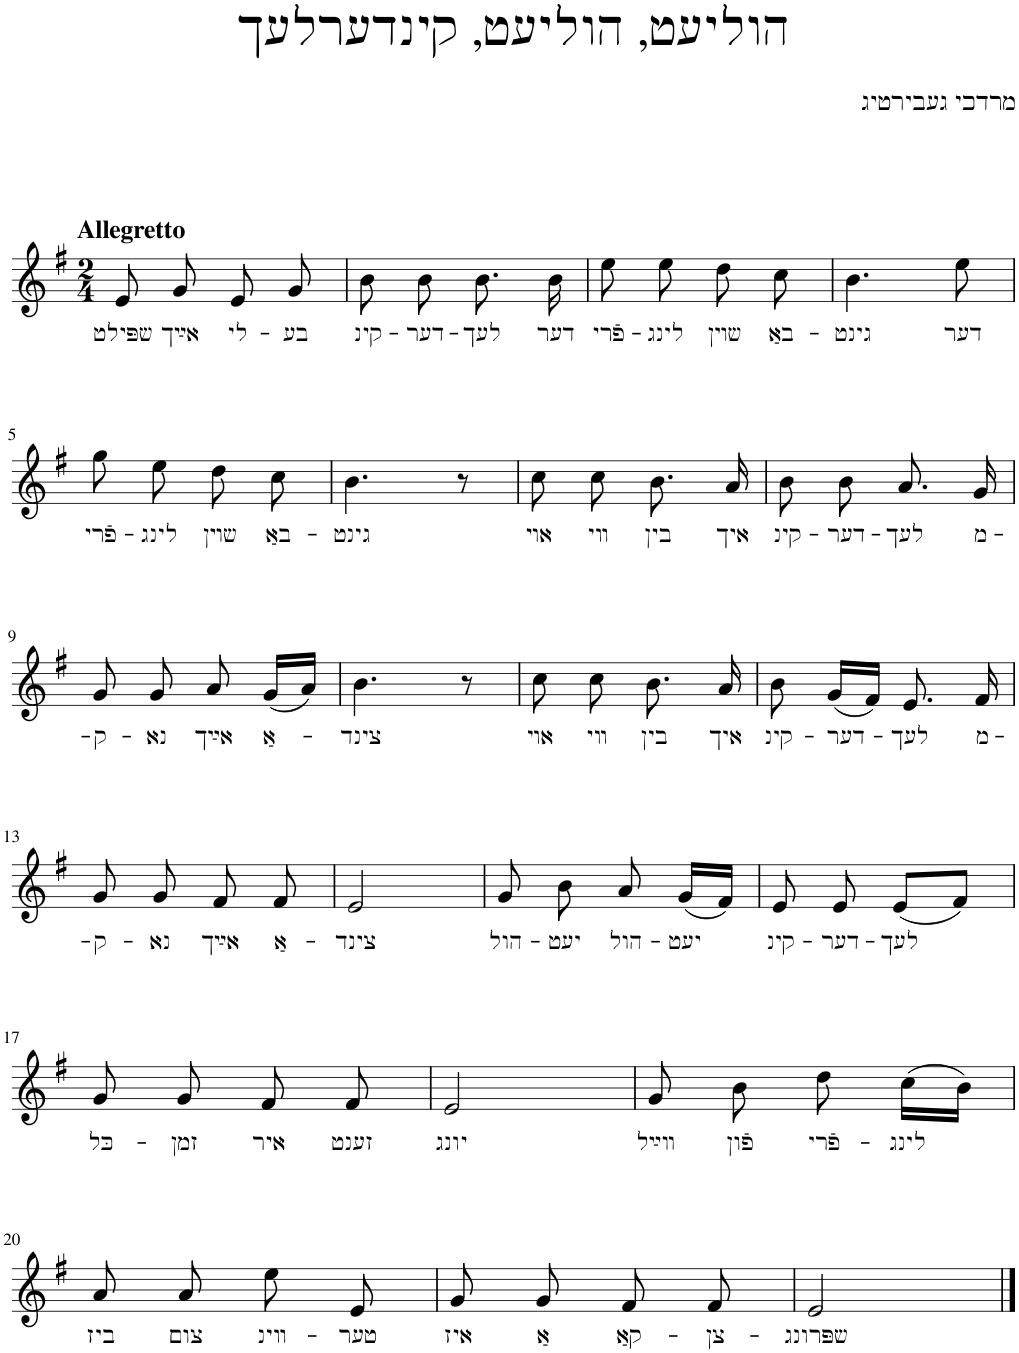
**kern	**text
*part1	*part1
*staff1	*staff1
*I"Midi_1	*
*clefG2	*
*k[f#]	*
*G:	*
*M2/4	*
=1	=1
!LO:TX:a:B:t=Allegretto	!
!	!LO:LY:b
8e/	שפּילט
!	!LO:LY:b
8g/	אײַך
!	!LO:LY:b
8e/	לי-
!	!LO:LY:b
8g/	-בע
=2	=2
!	!LO:LY:b
8b\	קינ-
!	!LO:LY:b
8b\	-דער-
!	!LO:LY:b
8.b\	-לעך
!	!LO:LY:b
16b\	דער
=3	=3
!	!LO:LY:b
8ee\	פֿרי-
!	!LO:LY:b
8ee\	-לינג
!	!LO:LY:b
8dd\	שױן
!	!LO:LY:b
8cc\	באַ-
=4	=4
!	!LO:LY:b
4.b\	-גינט
!	!LO:LY:b
8ee\	דער
!!LO:LB:g=z
=5	=5
!	!LO:LY:b
8gg\	פֿרי-
!	!LO:LY:b
8ee\	-לינג
!	!LO:LY:b
8dd\	שױן
!	!LO:LY:b
8cc\	באַ-
=6	=6
!	!LO:LY:b
4.b\	-גינט
8r	.
=7	=7
!	!LO:LY:b
8cc\	אױ
!	!LO:LY:b
8cc\	װי
!	!LO:LY:b
8.b\	בין
!	!LO:LY:b
16a/	איך
=8	=8
!	!LO:LY:b
8b\	קינ-
!	!LO:LY:b
8b\	-דער-
!	!LO:LY:b
8.a/	-לעך
!	!LO:LY:b
16g/	מ-
!!LO:LB:g=z
=9	=9
!	!LO:LY:b
8g/	-ק-
!	!LO:LY:b
8g/	-נא
!	!LO:LY:b
8a/	אײַך
!	!LO:LY:b
(16g/LL	אַ-
16a/JJ)	.
=10	=10
!	!LO:LY:b
4.b\	צינד
8r	.
=11	=11
!	!LO:LY:b
8cc\	אױ
!	!LO:LY:b
8cc\	װי
!	!LO:LY:b
8.b\	בין
!	!LO:LY:b
16a/	איך
=12	=12
!	!LO:LY:b
8b\	קינ-
!	!LO:LY:b
(16g/LL	-דער-
16f#/JJ)	.
!	!LO:LY:b
8.e/	לעך
!	!LO:LY:b
16f#/	מ-
!!LO:LB:g=z
=13	=13
!	!LO:LY:b
8g/	-ק-
!	!LO:LY:b
8g/	-נא
!	!LO:LY:b
8f#/	אײַך
!	!LO:LY:b
8f#/	אַ-
=14	=14
!	!LO:LY:b
2e/	-צינד
=15	=15
!	!LO:LY:b
8g/	הול-
!	!LO:LY:b
8b\	-יעט
!	!LO:LY:b
8a/	הול-
!	!LO:LY:b
(16g/LL	-יעט
16f#/JJ)	.
=16	=16
!	!LO:LY:b
8e/	קינ-
!	!LO:LY:b
8e/	-דער-
!	!LO:LY:b
(8e/L	-לעך
8f#/J)	.
!!LO:LB:g=z
=17	=17
!	!LO:LY:b
8g/	כּל-
!	!LO:LY:b
8g/	-זמן
!	!LO:LY:b
8f#/	איר
!	!LO:LY:b
8f#/	זענט
=18	=18
!	!LO:LY:b
2e/	יונג
=19	=19
!	!LO:LY:b
8g/	װײַל
!	!LO:LY:b
8b\	פֿון
!	!LO:LY:b
8dd\	פֿרי-
!	!LO:LY:b
(16cc\LL	-לינג
16b\JJ)	.
!!LO:LB:g=z
=20	=20
!	!LO:LY:b
8a/	ביז
!	!LO:LY:b
8a/	צום
!	!LO:LY:b
8ee\	װינ-
!	!LO:LY:b
8e/	-טער
=21	=21
!	!LO:LY:b
8g/	איז
!	!LO:LY:b
8g/	אַ
!	!LO:LY:b
8f#/	קאַ-
!	!LO:LY:b
8f#/	-צן-
=22	=22
!	!LO:LY:b
2e/	-שפּרונג
==	==
*-	*-
